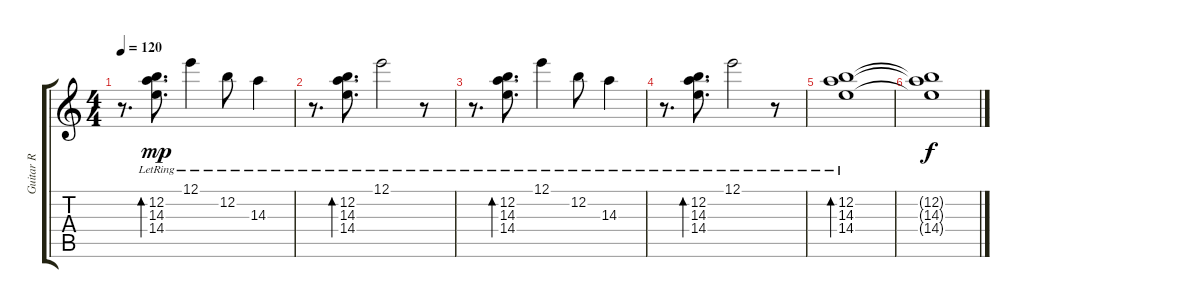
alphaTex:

\track ("Guitar R" "Guitar R") {instrument electricguitarmuted}
\staff {score tabs}
\tuning (E4 B3 G3 D3 A2 E2) {hide}
\ts (4 4)
\tempo 120
\clef g2
\ks c
r.8{d dy mp} (12.2{lr} 14.3{lr} 14.4{lr}).8{d bd 240} 12.1{lr}.4 12.2{lr}.8 14.3{lr}.4 |
r.8{d} (12.2{lr} 14.3{lr} 14.4{lr}).8{d bd 240} 12.1{lr}.2 r.8 |
r.8{d} (12.2{lr} 14.3{lr} 14.4{lr}).8{d bd 240} 12.1{lr}.4 12.2{lr}.8 14.3{lr}.4 |
r.8{d} (12.2{lr} 14.3{lr} 14.4{lr}).8{d bd 240} 12.1{lr}.2 r.8 |
(12.2{lr} 14.3{lr} 14.4{lr}).1{bd 240} |
(12.2{t} 14.3{t} 14.4{t}).1{dy f}
